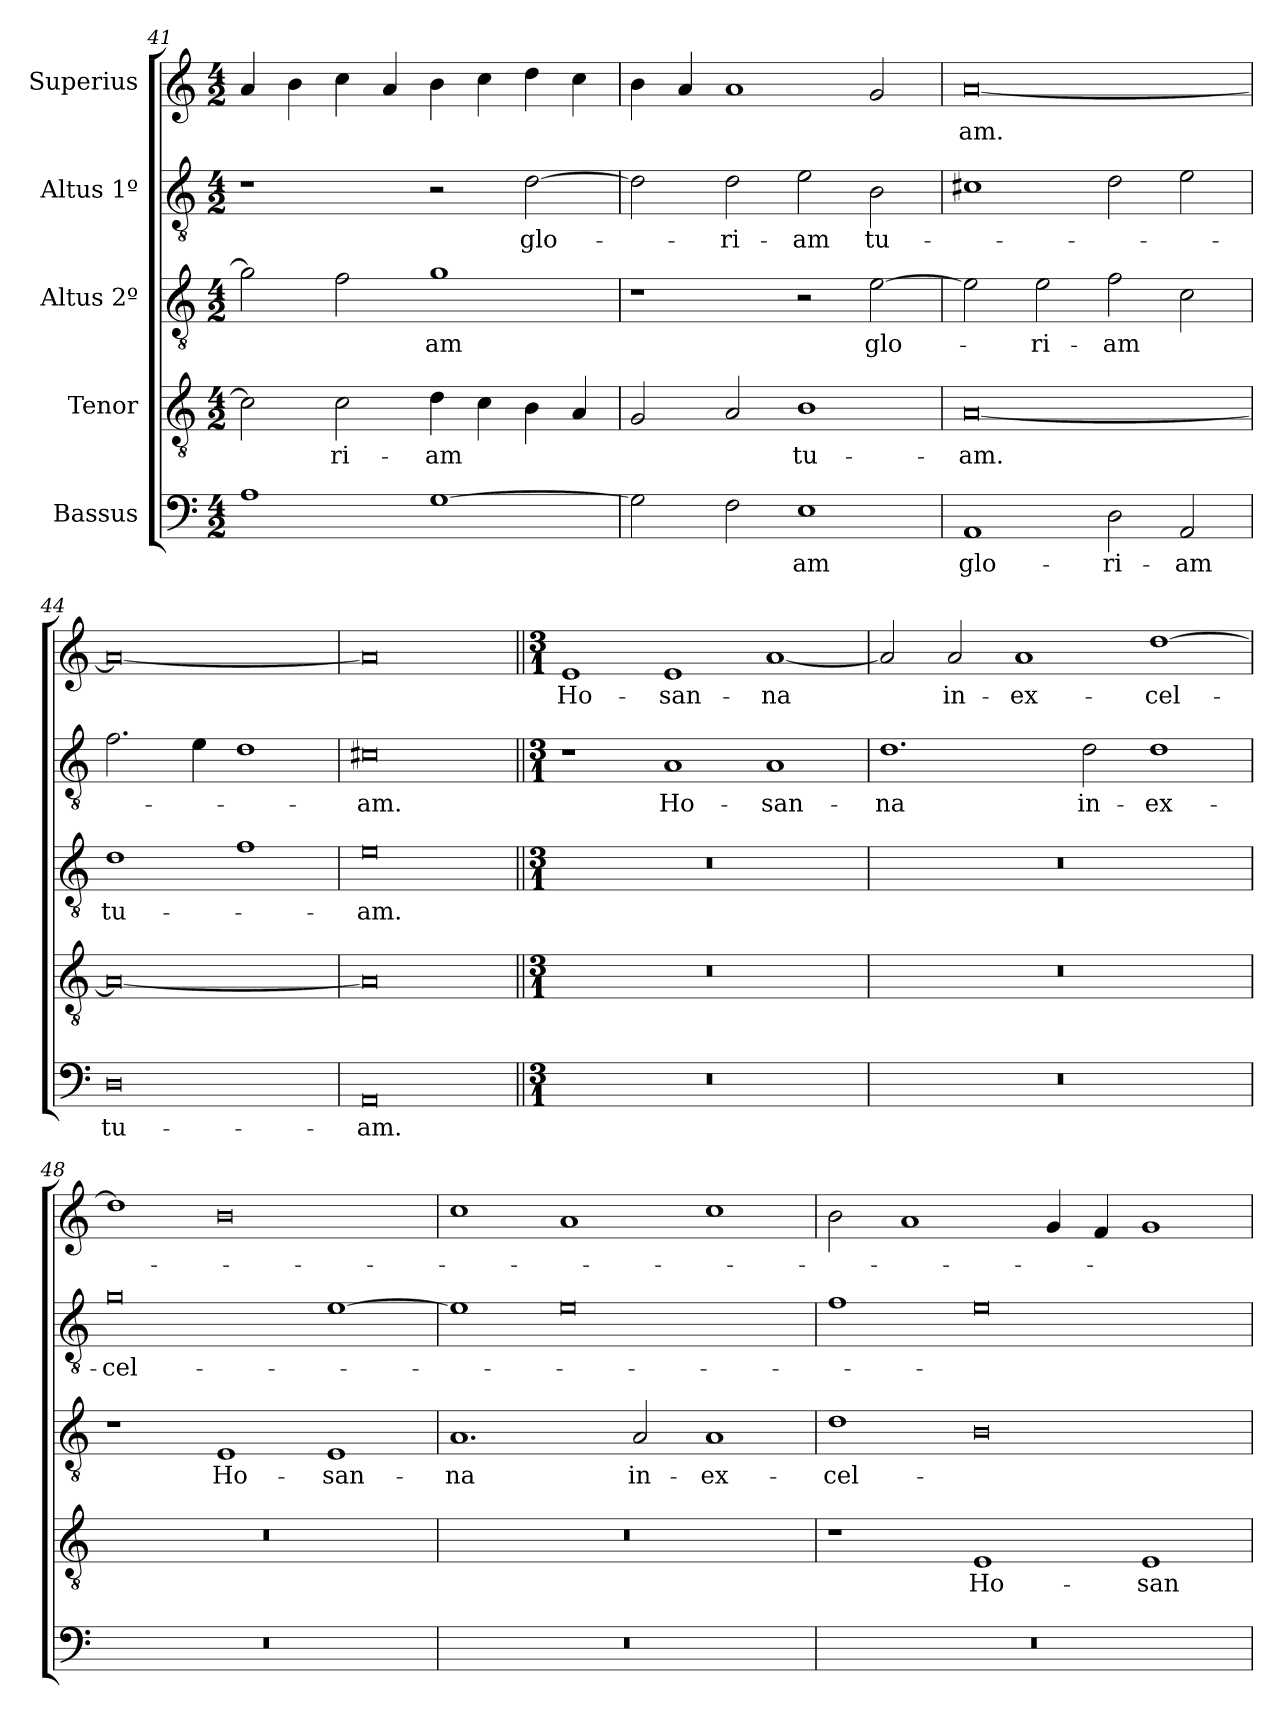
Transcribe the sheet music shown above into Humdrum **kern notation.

**kern	**text	**kern	**text	**kern	**text	**kern	**text	**kern	**text
*part5	*part5	*part4	*part4	*part3	*part3	*part2	*part2	*part1	*part1
*staff5	*staff5	*staff4	*staff4	*staff3	*staff3	*staff2	*staff2	*staff1	*staff1
*I"Bassus	*	*I"Tenor	*	*I"Altus 2º	*	*I"Altus 1º	*	*I"Superius	*
*clefF4	*	*clefGv2	*	*clefGv2	*	*clefGv2	*	*clefG2	*
*k[]	*	*k[]	*	*k[]	*	*k[]	*	*k[]	*
*M4/2	*	*M4/2	*	*M4/2	*	*M4/2	*	*M4/2	*
=41	=41	=41	=41	=41	=41	=41	=41	=41	=41
1A\	.	2c\]	.	2g\]	.	1r	.	4a/	.
.	.	.	.	.	.	.	.	4b\	.
.	.	2c\	-ri-	2f\	.	.	.	4cc\	.
.	.	.	.	.	.	.	.	4a/	.
[1G\	.	4d\	-am	1g\	-am	2r	.	4b\	.
.	.	4c\	.	.	.	.	.	4cc\	.
.	.	4B\	.	.	.	[2d\	glo-	4dd\	.
.	.	4A/	.	.	.	.	.	4cc\	.
=42	=42	=42	=42	=42	=42	=42	=42	=42	=42
2G\]	.	2G/	.	1r	.	2d\]	.	4b\	.
.	.	.	.	.	.	.	.	4a/	.
2F\	.	2A/	.	.	.	2d\	-ri-	1a/	.
1E\	-am	1B\	tu-	2r	.	2e\	-am	.	.
.	.	.	.	[2e\	glo-	2B\	tu-	2g/	.
=43	=43	=43	=43	=43	=43	=43	=43	=43	=43
1AA/	glo-	[0A/	-am.	2e\]	.	1c#X\	.	[0a/	-am.
.	.	.	.	2e\	-ri-	.	.	.	.
2D\	-ri-	.	.	2f\	-am	2d\	.	.	.
2AA/	-am	.	.	2c\	.	2e\	.	.	.
=44	=44	=44	=44	=44	=44	=44	=44	=44	=44
0D\	tu-	0A/_	.	1d\	tu-	2.f\	.	0a/_	.
.	.	.	.	.	.	4e\	.	.	.
.	.	.	.	1f\	.	1d\	.	.	.
=45	=45	=45	=45	=45	=45	=45	=45	=45	=45
0AA/	-am.	0A/]	.	0e\	-am.	0c#X\	-am.	0a/]	.
=46||	=46||	=46||	=46||	=46||	=46||	=46||	=46||	=46||	=46||
*M3/1	*	*M3/1	*	*M3/1	*	*M3/1	*	*M3/1	*
!LO:N:vis=0	!	!LO:N:vis=0	!	!LO:N:vis=0	!	!	!	!	!
0.r	.	0.r	.	0.r	.	1r	.	1e/	Ho-
.	.	.	.	.	.	1A/	Ho-	1e/	-san-
.	.	.	.	.	.	1A/	-san-	[1a/	-na
=47	=47	=47	=47	=47	=47	=47	=47	=47	=47
!LO:N:vis=0	!	!LO:N:vis=0	!	!LO:N:vis=0	!	!	!	!	!
0.r	.	0.r	.	0.r	.	1.d\	-na	2a/]	.
.	.	.	.	.	.	.	.	2a/	in-
.	.	.	.	.	.	.	.	1a/	ex-
.	.	.	.	.	.	2d\	in-	.	.
.	.	.	.	.	.	1d\	ex-	[1dd\	-cel-
=48	=48	=48	=48	=48	=48	=48	=48	=48	=48
!LO:N:vis=0	!	!LO:N:vis=0	!	!	!	!	!	!	!
0.r	.	0.r	.	1r	.	0g\	-cel-	1dd\]	.
.	.	.	.	1E/	Ho-	.	.	0b\	.
.	.	.	.	1E/	-san-	[1e\	.	.	.
=49	=49	=49	=49	=49	=49	=49	=49	=49	=49
!LO:N:vis=0	!	!LO:N:vis=0	!	!	!	!	!	!	!
0.r	.	0.r	.	1.A/	-na	1e\]	.	1cc\	.
.	.	.	.	.	.	0e\	.	1a/	.
.	.	.	.	2A/	in-	.	.	.	.
.	.	.	.	1A/	ex-	.	.	1cc\	.
=50	=50	=50	=50	=50	=50	=50	=50	=50	=50
!LO:N:vis=0	!	!	!	!	!	!	!	!	!
0.r	.	1r	.	1d\	-cel-	1f\	.	2b\	.
.	.	.	.	.	.	.	.	1a/	.
.	.	1E/	Ho-	0B\	.	0e\	.	.	.
.	.	.	.	.	.	.	.	4g/	.
.	.	.	.	.	.	.	.	4f/	.
.	.	1E/	-san-	.	.	.	.	1g/	.
=	=	=	=	=	=	=	=	=	=
*-	*-	*-	*-	*-	*-	*-	*-	*-	*-
